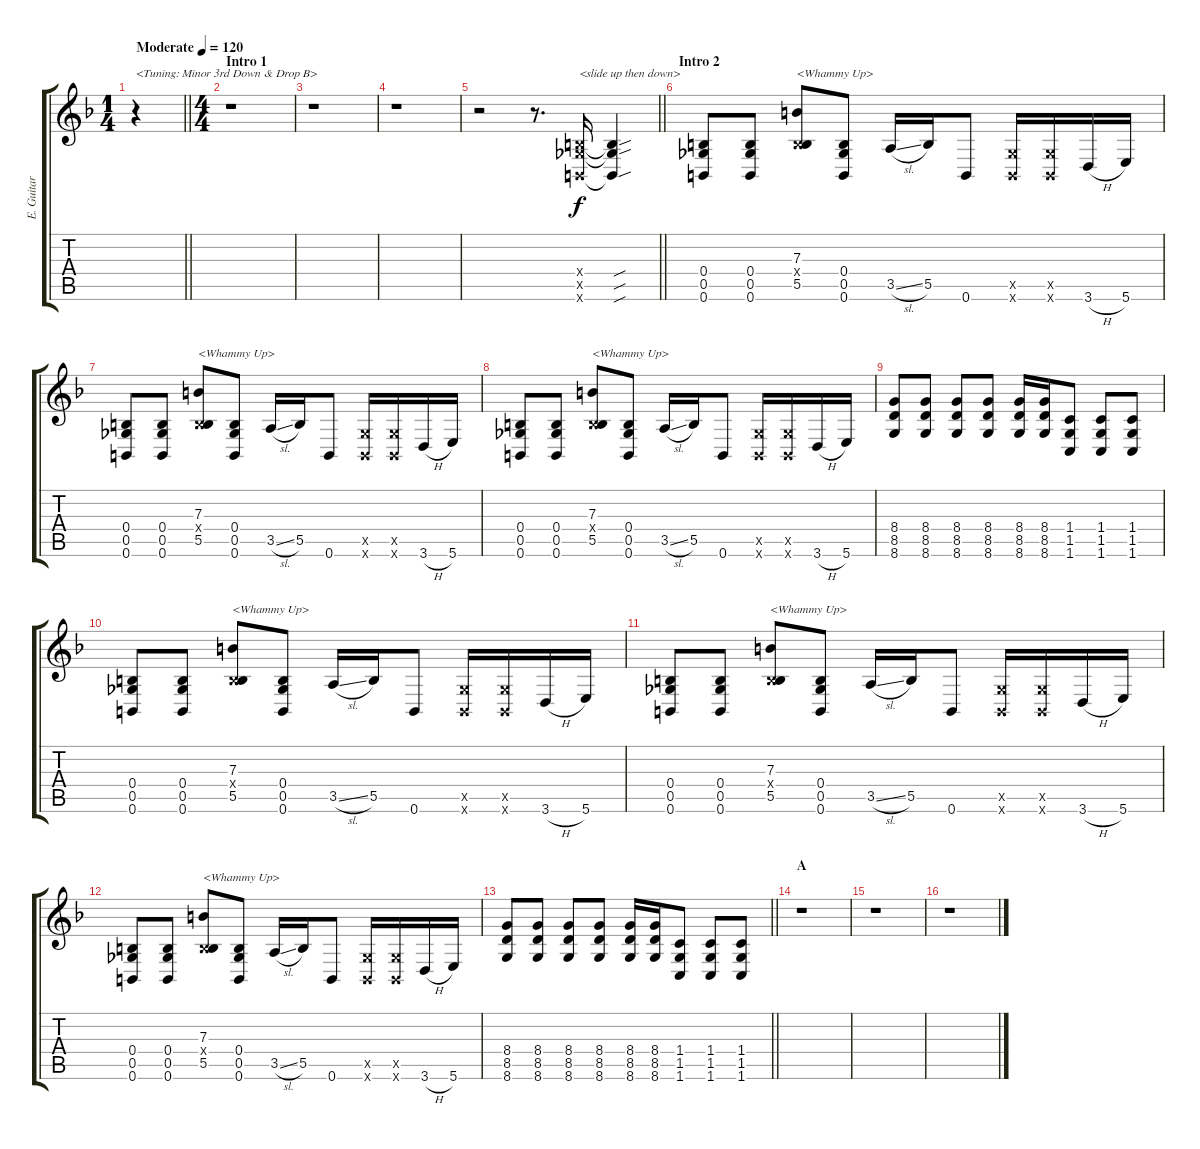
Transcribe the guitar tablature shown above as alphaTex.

\track ("E. Guitar II" "E. Guitar ") {instrument overdrivenguitar}
\staff {score tabs}
\tuning (Db4 Ab3 E3 B2 Gb2 B1) {hide}
\ts (1 4)
\tempo (120 "Moderate")
\clef g2
\barLineRight lightlight
\ks f
r.4{txt "<Tuning: Minor 3rd Down & Drop B>" dy f instrument overdrivenguitar} |
\ts (4 4)
\section ("" "Intro 1")
r.1 |
r.1 |
r.1 |
\barLineRight lightlight
r.2 r.8{d} (0.4{x} 0.5{x} 0.6{x}).16{txt "<slide up then down>"} (0.4{sou t} 0.5{sou t} 0.6{sou t}).4 |
\section ("" "Intro 2")
(0.4 0.5 0.6).8 (0.4 0.5 0.6).8 (7.3 0.4{x} 5.5).8{txt "<Whammy Up>"} (0.4 0.5 0.6).8 3.5{sl}.16 5.5.16 0.6.8 (0.5{x} 0.6{x}).16 (0.5{x} 0.6{x}).16 3.6{h}.16 5.6.16 |
(0.4 0.5 0.6).8 (0.4 0.5 0.6).8 (7.3 0.4{x} 5.5).8{txt "<Whammy Up>"} (0.4 0.5 0.6).8 3.5{sl}.16 5.5.16 0.6.8 (0.5{x} 0.6{x}).16 (0.5{x} 0.6{x}).16 3.6{h}.16 5.6.16 |
(0.4 0.5 0.6).8 (0.4 0.5 0.6).8 (7.3 0.4{x} 5.5).8{txt "<Whammy Up>"} (0.4 0.5 0.6).8 3.5{sl}.16 5.5.16 0.6.8 (0.5{x} 0.6{x}).16 (0.5{x} 0.6{x}).16 3.6{h}.16 5.6.16 |
(8.4 8.5 8.6).8 (8.4 8.5 8.6).8 (8.4 8.5 8.6).8 (8.4 8.5 8.6).8 (8.4 8.5 8.6).16 (8.4 8.5 8.6).16 (1.4 1.5 1.6).8 (1.4 1.5 1.6).8 (1.4 1.5 1.6).8 |
(0.4 0.5 0.6).8 (0.4 0.5 0.6).8 (7.3 0.4{x} 5.5).8{txt "<Whammy Up>"} (0.4 0.5 0.6).8 3.5{sl}.16 5.5.16 0.6.8 (0.5{x} 0.6{x}).16 (0.5{x} 0.6{x}).16 3.6{h}.16 5.6.16 |
(0.4 0.5 0.6).8 (0.4 0.5 0.6).8 (7.3 0.4{x} 5.5).8{txt "<Whammy Up>"} (0.4 0.5 0.6).8 3.5{sl}.16 5.5.16 0.6.8 (0.5{x} 0.6{x}).16 (0.5{x} 0.6{x}).16 3.6{h}.16 5.6.16 |
(0.4 0.5 0.6).8 (0.4 0.5 0.6).8 (7.3 0.4{x} 5.5).8{txt "<Whammy Up>"} (0.4 0.5 0.6).8 3.5{sl}.16 5.5.16 0.6.8 (0.5{x} 0.6{x}).16 (0.5{x} 0.6{x}).16 3.6{h}.16 5.6.16 |
\barLineRight lightlight
(8.4 8.5 8.6).8 (8.4 8.5 8.6).8 (8.4 8.5 8.6).8 (8.4 8.5 8.6).8 (8.4 8.5 8.6).16 (8.4 8.5 8.6).16 (1.4 1.5 1.6).8 (1.4 1.5 1.6).8 (1.4 1.5 1.6).8 |
\section ("" "A")
r.1 |
r.1 |
r.1
